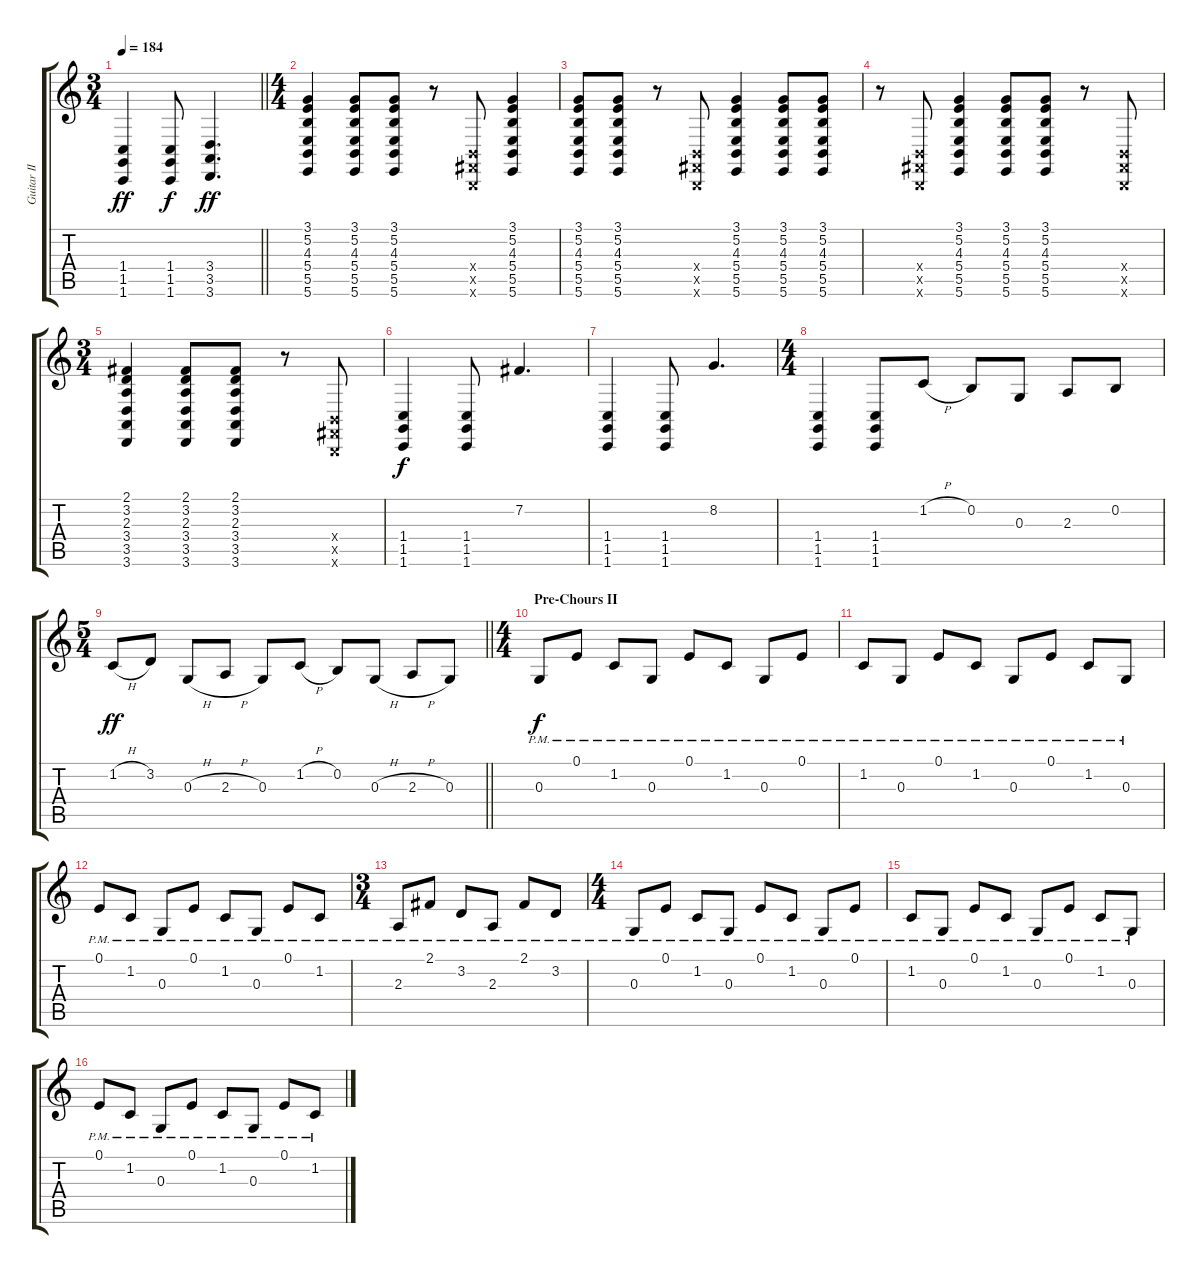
\track ("Guitar II BF#BGBE " "Guitar II ") {instrument voiceoohs}
\staff {score tabs}
\tuning (E4 B3 G3 B2 Gb2 B1) {hide}
\ts (3 4)
\tempo 184
\clef g2
\barLineRight lightlight
\ks c
(1.4 1.5 1.6).4{dy ff} (1.4 1.5 1.6).8{dy f} (3.4 3.5 3.6).4{d dy ff} |
\ts (4 4)
\section ("" "")
(3.1 5.2 4.3 5.4 5.5 5.6).4 (3.1 5.2 4.3 5.4 5.5 5.6).8 (3.1 5.2 4.3 5.4 5.5 5.6).8 r.8 (0.4{x} 0.5{x} 0.6{x}).8 (3.1 5.2 4.3 5.4 5.5 5.6).4 |
(3.1 5.2 4.3 5.4 5.5 5.6).8 (3.1 5.2 4.3 5.4 5.5 5.6).8 r.8 (0.4{x} 0.5{x} 0.6{x}).8 (3.1 5.2 4.3 5.4 5.5 5.6).4 (3.1 5.2 4.3 5.4 5.5 5.6).8 (3.1 5.2 4.3 5.4 5.5 5.6).8 |
r.8 (0.4{x} 0.5{x} 0.6{x}).8 (3.1 5.2 4.3 5.4 5.5 5.6).4 (3.1 5.2 4.3 5.4 5.5 5.6).8 (3.1 5.2 4.3 5.4 5.5 5.6).8 r.8 (0.4{x} 0.5{x} 0.6{x}).8 |
\ts (3 4)
(2.1 3.2 2.3 3.4 3.5 3.6).4 (2.1 3.2 2.3 3.4 3.5 3.6).8 (2.1 3.2 2.3 3.4 3.5 3.6).8 r.8 (0.4{x} 0.5{x} 0.6{x}).8 |
(1.4 1.5 1.6).4{dy f} (1.4 1.5 1.6).8 7.2.4{d} |
(1.4 1.5 1.6).4 (1.4 1.5 1.6).8 8.2.4{d} |
\ts (4 4)
(1.4 1.5 1.6).4 (1.4 1.5 1.6).8 1.2{h}.8 0.2.8 0.3.8 2.3.8 0.2.8 |
\ts (5 4)
\barLineRight lightlight
1.2{h}.8{dy ff} 3.2.8 0.3{h}.8 2.3{h}.8 0.3.8 1.2{h}.8 0.2.8 0.3{h}.8 2.3{h}.8 0.3.8 |
\ts (4 4)
\section ("" "Pre-Chours II")
0.3{pm}.8{dy f} 0.1{pm}.8 1.2{pm}.8 0.3{pm}.8 0.1{pm}.8 1.2{pm}.8 0.3{pm}.8 0.1{pm}.8 |
1.2{pm}.8 0.3{pm}.8 0.1{pm}.8 1.2{pm}.8 0.3{pm}.8 0.1{pm}.8 1.2{pm}.8 0.3{pm}.8 |
0.1{pm}.8 1.2{pm}.8 0.3{pm}.8 0.1{pm}.8 1.2{pm}.8 0.3{pm}.8 0.1{pm}.8 1.2{pm}.8 |
\ts (3 4)
2.3{pm}.8 2.1{pm}.8 3.2{pm}.8 2.3{pm}.8 2.1{pm}.8 3.2{pm}.8 |
\ts (4 4)
0.3{pm}.8 0.1{pm}.8 1.2{pm}.8 0.3{pm}.8 0.1{pm}.8 1.2{pm}.8 0.3{pm}.8 0.1{pm}.8 |
1.2{pm}.8 0.3{pm}.8 0.1{pm}.8 1.2{pm}.8 0.3{pm}.8 0.1{pm}.8 1.2{pm}.8 0.3{pm}.8 |
0.1{pm}.8 1.2{pm}.8 0.3{pm}.8 0.1{pm}.8 1.2{pm}.8 0.3{pm}.8 0.1{pm}.8 1.2{pm}.8
